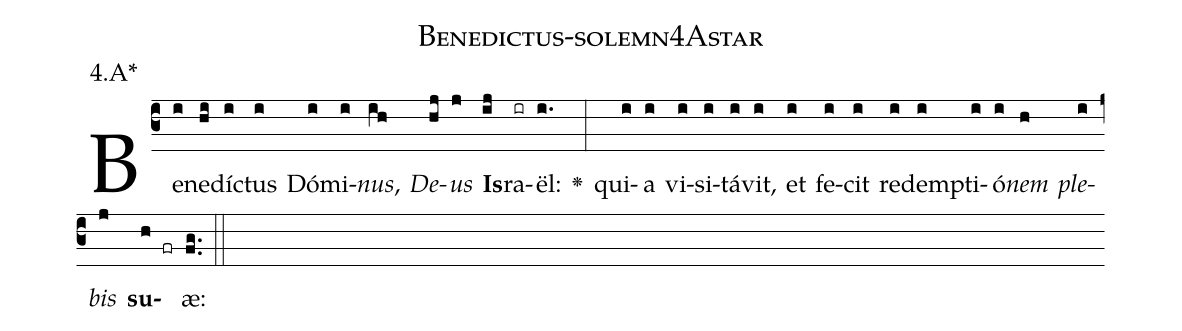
name: Benedictus-solemn4Astar;
annotation: 4.A*;
%%
(c3)Be(i)ne(hi)dí(i)ctus(i) Dó(i)mi(i)<i>nus</i>,(ih) <i>De</i>(hj)<i>us</i>(j) <b>Is</b>(ij)ra(ir)ël:(i.) <v>\greheightstar</v>(:) qui(i)a(i) vi(i)si(i)tá(i)vit,(i) et(i) fe(i)cit(i) re(i)dem(i)pti(i)ó(i)<i>nem</i>(h) <i>ple</i>(i)<i>bis</i>(j) <b>su</b>(h fr)æ:(fg..) (::)


%E(i) u(h) o(i) u(j) a(h) e.(fg..) (::)
